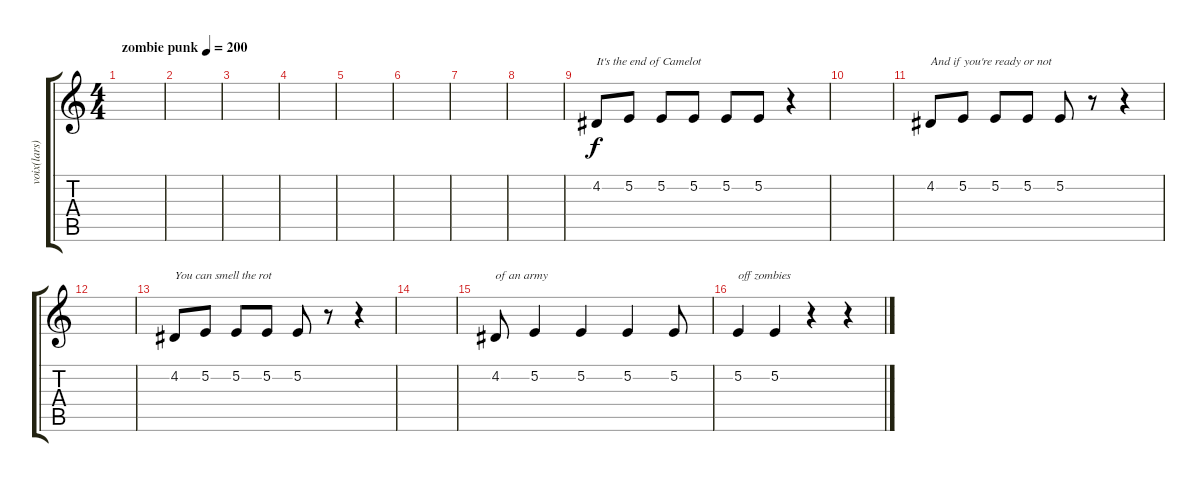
\track ("voix(lars)" "voix(lars)") {instrument clarinet}
\staff {score tabs}
\tuning (E4 B3 G3 D3 A2 E2) {hide}
\ts (4 4)
\tempo (200 "zombie punk")
\clef g2
\ks c
|
|
|
|
|
|
|
|
4.2.8{txt "It's the end of Camelot "} 5.2.8 5.2.8 5.2.8 5.2.8 5.2.8 r.4 |
|
4.2.8{txt "And if you're ready or not"} 5.2.8 5.2.8 5.2.8 5.2.8 r.8 r.4 |
|
4.2.8{txt "You can smell the rot "} 5.2.8 5.2.8 5.2.8 5.2.8 r.8 r.4 |
|
4.2.8{txt "of an army "} 5.2.4 5.2.4 5.2.4 5.2.8 |
5.2.4{txt "off zombies"} 5.2.4 r.4 r.4
